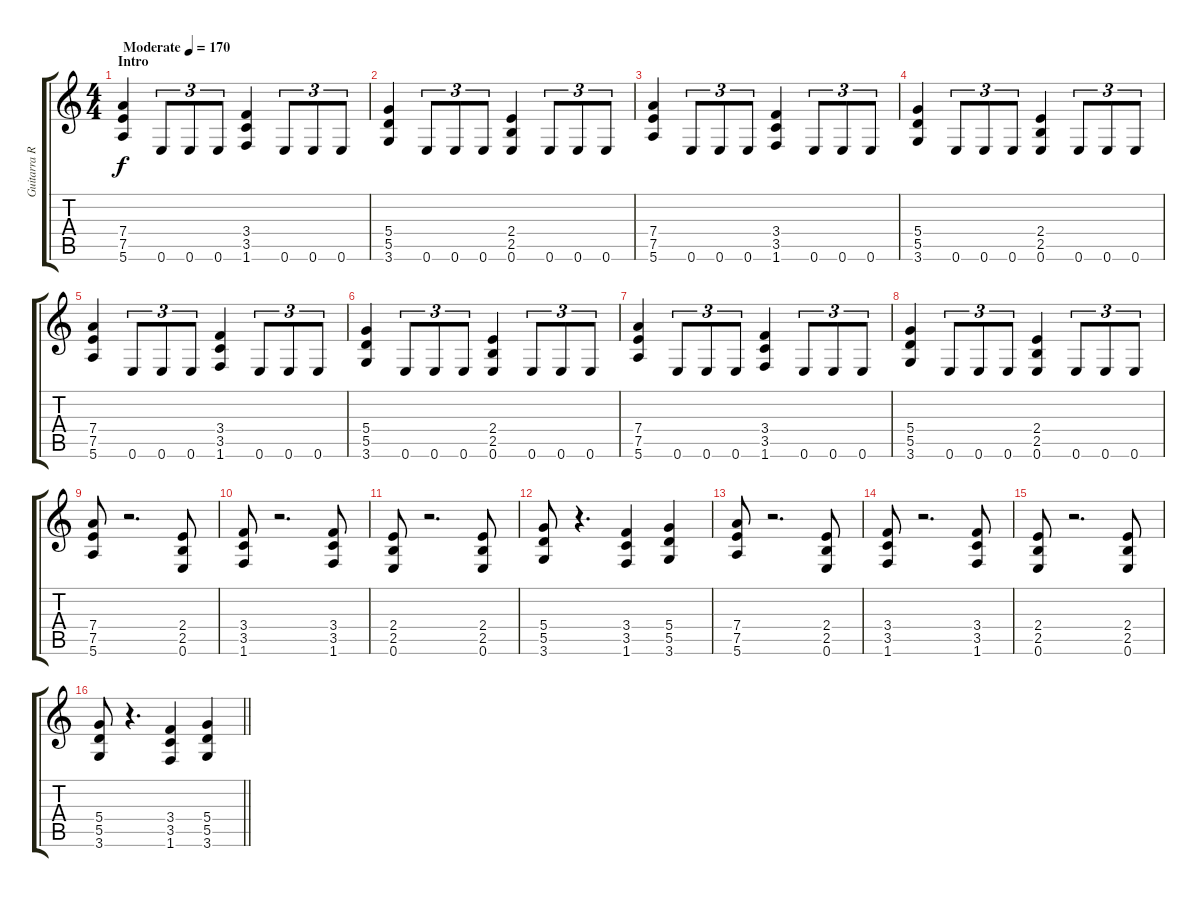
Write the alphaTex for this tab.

\track ("Guitarra Rítmica" "Guitarra R") {instrument distortionguitar}
\staff {score tabs}
\tuning (E4 B3 G3 D3 A2 E2) {hide}
\ts (4 4)
\section ("" "Intro")
\tempo (170 "Moderate")
\clef g2
\ks c
(7.4 7.5 5.6).4{dy f instrument distortionguitar} 0.6.8{tu (3 2)} 0.6.8{tu (3 2)} 0.6.8{tu (3 2)} (3.4 3.5 1.6).4 0.6.8{tu (3 2)} 0.6.8{tu (3 2)} 0.6.8{tu (3 2)} |
(5.4 5.5 3.6).4 0.6.8{tu (3 2)} 0.6.8{tu (3 2)} 0.6.8{tu (3 2)} (2.4 2.5 0.6).4 0.6.8{tu (3 2)} 0.6.8{tu (3 2)} 0.6.8{tu (3 2)} |
(7.4 7.5 5.6).4 0.6.8{tu (3 2)} 0.6.8{tu (3 2)} 0.6.8{tu (3 2)} (3.4 3.5 1.6).4 0.6.8{tu (3 2)} 0.6.8{tu (3 2)} 0.6.8{tu (3 2)} |
(5.4 5.5 3.6).4 0.6.8{tu (3 2)} 0.6.8{tu (3 2)} 0.6.8{tu (3 2)} (2.4 2.5 0.6).4 0.6.8{tu (3 2)} 0.6.8{tu (3 2)} 0.6.8{tu (3 2)} |
(7.4 7.5 5.6).4 0.6.8{tu (3 2)} 0.6.8{tu (3 2)} 0.6.8{tu (3 2)} (3.4 3.5 1.6).4 0.6.8{tu (3 2)} 0.6.8{tu (3 2)} 0.6.8{tu (3 2)} |
(5.4 5.5 3.6).4 0.6.8{tu (3 2)} 0.6.8{tu (3 2)} 0.6.8{tu (3 2)} (2.4 2.5 0.6).4 0.6.8{tu (3 2)} 0.6.8{tu (3 2)} 0.6.8{tu (3 2)} |
(7.4 7.5 5.6).4 0.6.8{tu (3 2)} 0.6.8{tu (3 2)} 0.6.8{tu (3 2)} (3.4 3.5 1.6).4 0.6.8{tu (3 2)} 0.6.8{tu (3 2)} 0.6.8{tu (3 2)} |
(5.4 5.5 3.6).4 0.6.8{tu (3 2)} 0.6.8{tu (3 2)} 0.6.8{tu (3 2)} (2.4 2.5 0.6).4 0.6.8{tu (3 2)} 0.6.8{tu (3 2)} 0.6.8{tu (3 2)} |
(7.4 7.5 5.6).8 r.2{d} (2.4 2.5 0.6).8 |
(3.4 3.5 1.6).8 r.2{d} (3.4 3.5 1.6).8 |
(2.4 2.5 0.6).8 r.2{d} (2.4 2.5 0.6).8 |
(5.4 5.5 3.6).8 r.4{d} (3.4 3.5 1.6).4 (5.4 5.5 3.6).4 |
(7.4 7.5 5.6).8 r.2{d} (2.4 2.5 0.6).8 |
(3.4 3.5 1.6).8 r.2{d} (3.4 3.5 1.6).8 |
(2.4 2.5 0.6).8 r.2{d} (2.4 2.5 0.6).8 |
\barLineRight lightlight
(5.4 5.5 3.6).8 r.4{d} (3.4 3.5 1.6).4 (5.4 5.5 3.6).4
